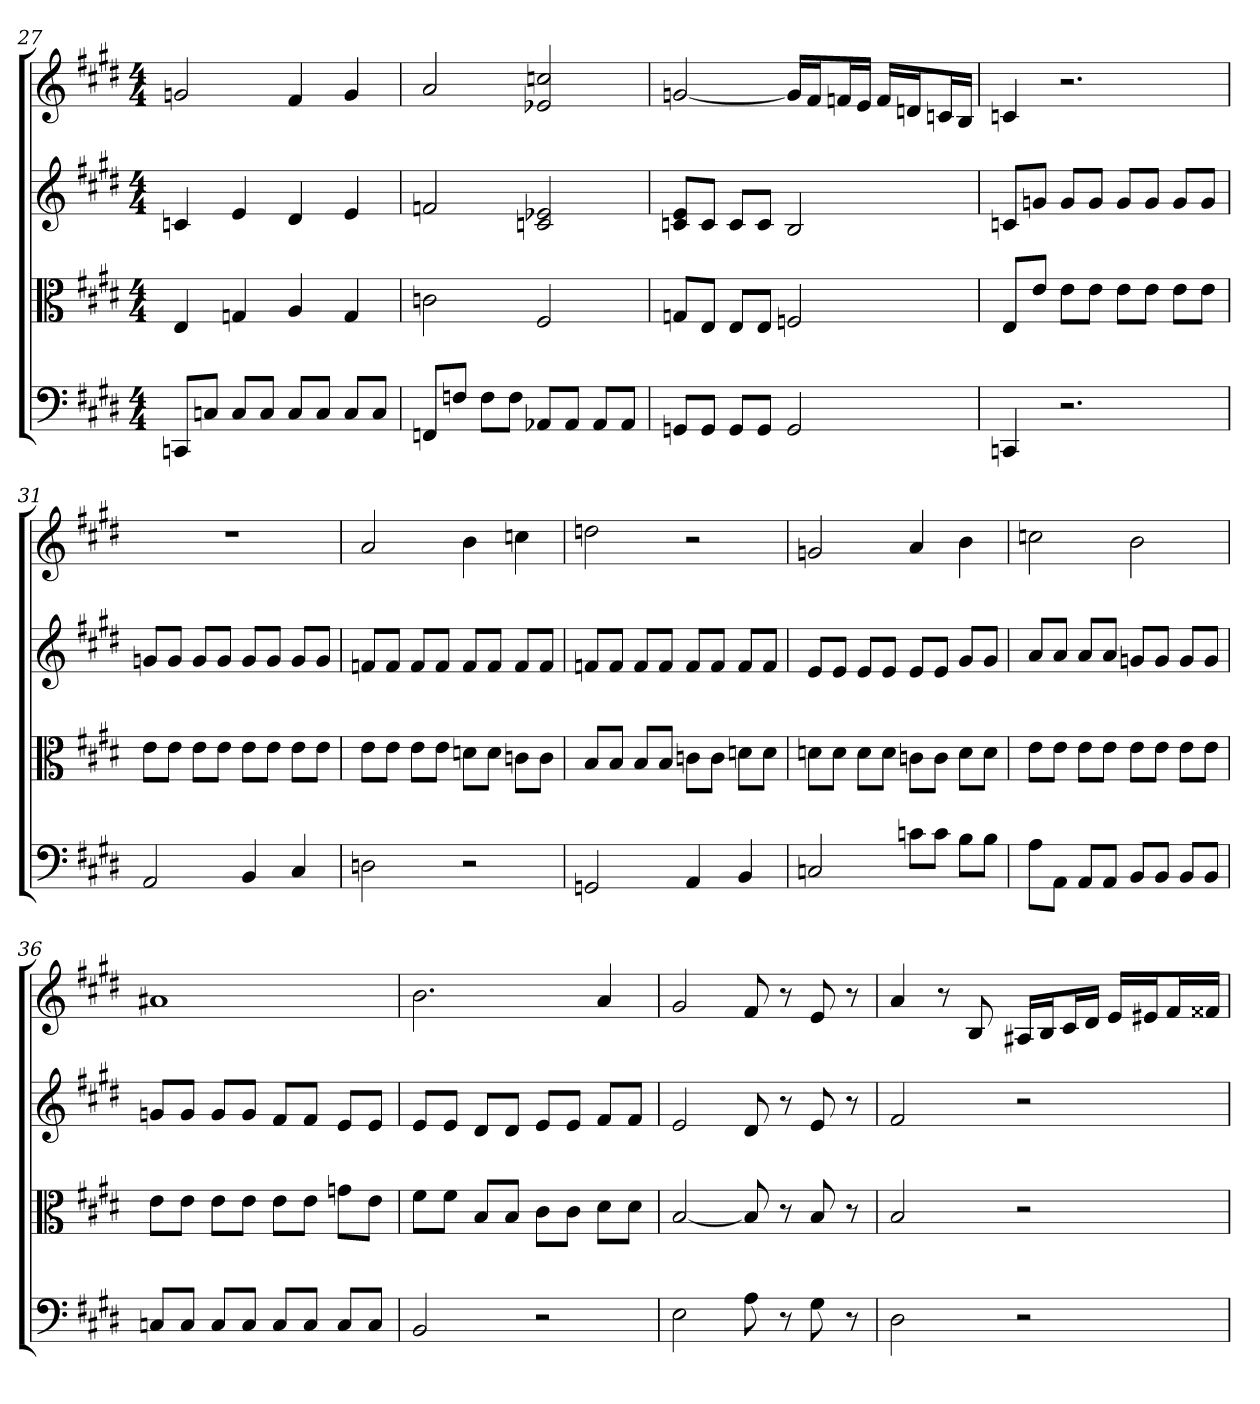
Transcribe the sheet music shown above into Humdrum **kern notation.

**kern	**kern	**kern	**kern
*part4	*part3	*part2	*part1
*staff4	*staff3	*staff2	*staff1
*clefF4	*clefC3	*	*
*k[f#c#g#d#]	*k[f#c#g#d#]	*k[f#c#g#d#]	*k[f#c#g#d#]
*E:	*E:	*E:	*E:
*M4/4	*M4/4	*M4/4	*M4/4
=27	=27	=27	=27
8CCn/L	4E	4cn	2gn
8Cn/J	.	.	.
8C/L	4Gn	4e	.
8C/J	.	.	.
8C/L	4A	4d#	4f#
8C/J	.	.	.
8C/L	4G	4e	4g
8C/J	.	.	.
=28	=28	=28	=28
8FFn/L	2cn	2fn	2a
8Fn/J	.	.	.
8F\L	.	.	.
8F\J	.	.	.
8AA-X/L	2F#	2cn 2e-X	2e-X 2ccn
8AA-/J	.	.	.
8AA-/L	.	.	.
8AA-/J	.	.	.
=29	=29	=29	=29
8GGn/L	8Gn/L	8cn 8eL	[2gn
8GG/J	8E/J	8cJ	.
8GG/L	8E/L	8cL	.
8GG/J	8E/J	8cJ	.
2GG	2Fn	2B	16gLL]
.	.	.	16f#J
.	.	.	16fnL
.	.	.	16eJJ
.	.	.	16fLL
.	.	.	16dnJ
.	.	.	16cnL
.	.	.	16BJJ
=30	=30	=30	=30
4CCn	8E/L	8cnL	4cn
.	8e/J	8gnJ	.
2.r	8e\L	8gL	2.r
.	8e\J	8gJ	.
.	8e\L	8gL	.
.	8e\J	8gJ	.
.	8e\L	8gL	.
.	8e\J	8gJ	.
=31	=31	=31	=31
2AA	8e\L	8gnL	1r
.	8e\J	8gJ	.
.	8e\L	8gL	.
.	8e\J	8gJ	.
4BB	8e\L	8gL	.
.	8e\J	8gJ	.
4C#	8e\L	8gL	.
.	8e\J	8gJ	.
=32	=32	=32	=32
2Dn	8e\L	8fnL	2a
.	8e\J	8fJ	.
.	8e\L	8fL	.
.	8e\J	8fJ	.
2r	8dn\L	8fL	4b
.	8d\J	8fJ	.
.	8cn\L	8fL	4ccn
.	8c\J	8fJ	.
=33	=33	=33	=33
2GGn	8B/L	8fnL	2ddn
.	8B/J	8fJ	.
.	8B/L	8fL	.
.	8B/J	8fJ	.
4AA	8cn\L	8fL	2r
.	8c\J	8fJ	.
4BB	8dn\L	8fL	.
.	8d\J	8fJ	.
=34	=34	=34	=34
2Cn	8dn\L	8eL	2gn
.	8d\J	8eJ	.
.	8d\L	8eL	.
.	8d\J	8eJ	.
8cn\L	8cn\L	8eL	4a
8c\J	8c\J	8eJ	.
8B\L	8d\L	8g#L	4b
8B\J	8d\J	8g#J	.
=35	=35	=35	=35
8A\L	8e\L	8aL	2ccn
8AA\J	8e\J	8aJ	.
8AA/L	8e\L	8aL	.
8AA/J	8e\J	8aJ	.
8BB/L	8e\L	8gnL	2b
8BB/J	8e\J	8gJ	.
8BB/L	8e\L	8gL	.
8BB/J	8e\J	8gJ	.
=36	=36	=36	=36
8Cn/L	8e\L	8gnL	1a#X
8C/J	8e\J	8gJ	.
8C/L	8e\L	8gL	.
8C/J	8e\J	8gJ	.
8C/L	8e\L	8f#L	.
8C/J	8e\J	8f#J	.
8C/L	8gn\L	8eL	.
8C/J	8e\J	8eJ	.
=37	=37	=37	=37
2BB	8f#\L	8eL	2.b
.	8f#\J	8eJ	.
.	8B/L	8d#L	.
.	8B/J	8d#J	.
2r	8c#\L	8eL	.
.	8c#\J	8eJ	.
.	8d#\L	8f#L	4a
.	8d#\J	8f#J	.
=38	=38	=38	=38
2E	[2B	2e	2g#
8A	8B]	8d#	8f#
8r	8r	8r	8r
8G#	8B	8e	8e
8r	8r	8r	8r
=39	=39	=39	=39
2D#	2B	2f#	4a
.	.	.	8r
.	.	.	8B
2r	2r	2r	16A#XLL
.	.	.	16BJ
.	.	.	16c#L
.	.	.	16d#JJ
.	.	.	16eLL
.	.	.	16e#XJ
.	.	.	16f#L
.	.	.	16f##XJJ
=	=	=	=
*-	*-	*-	*-
